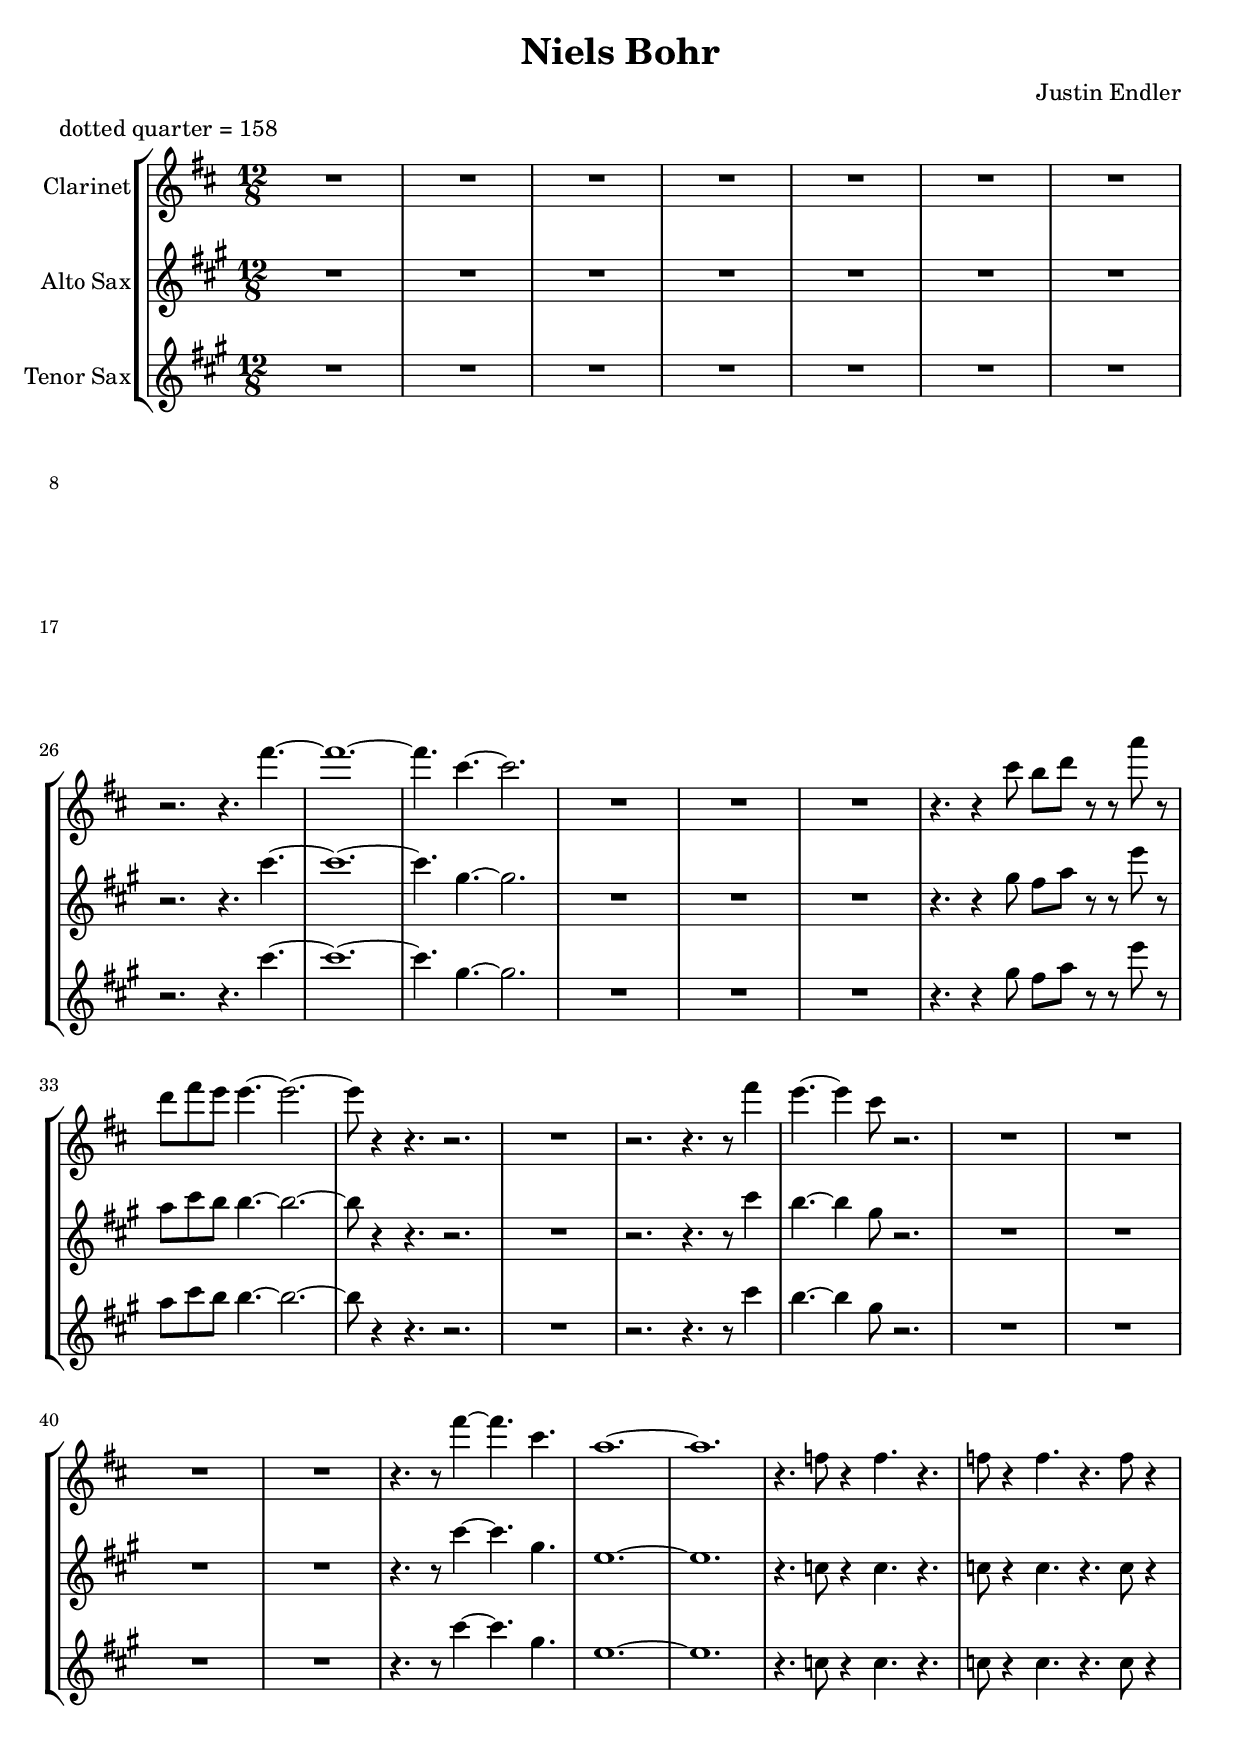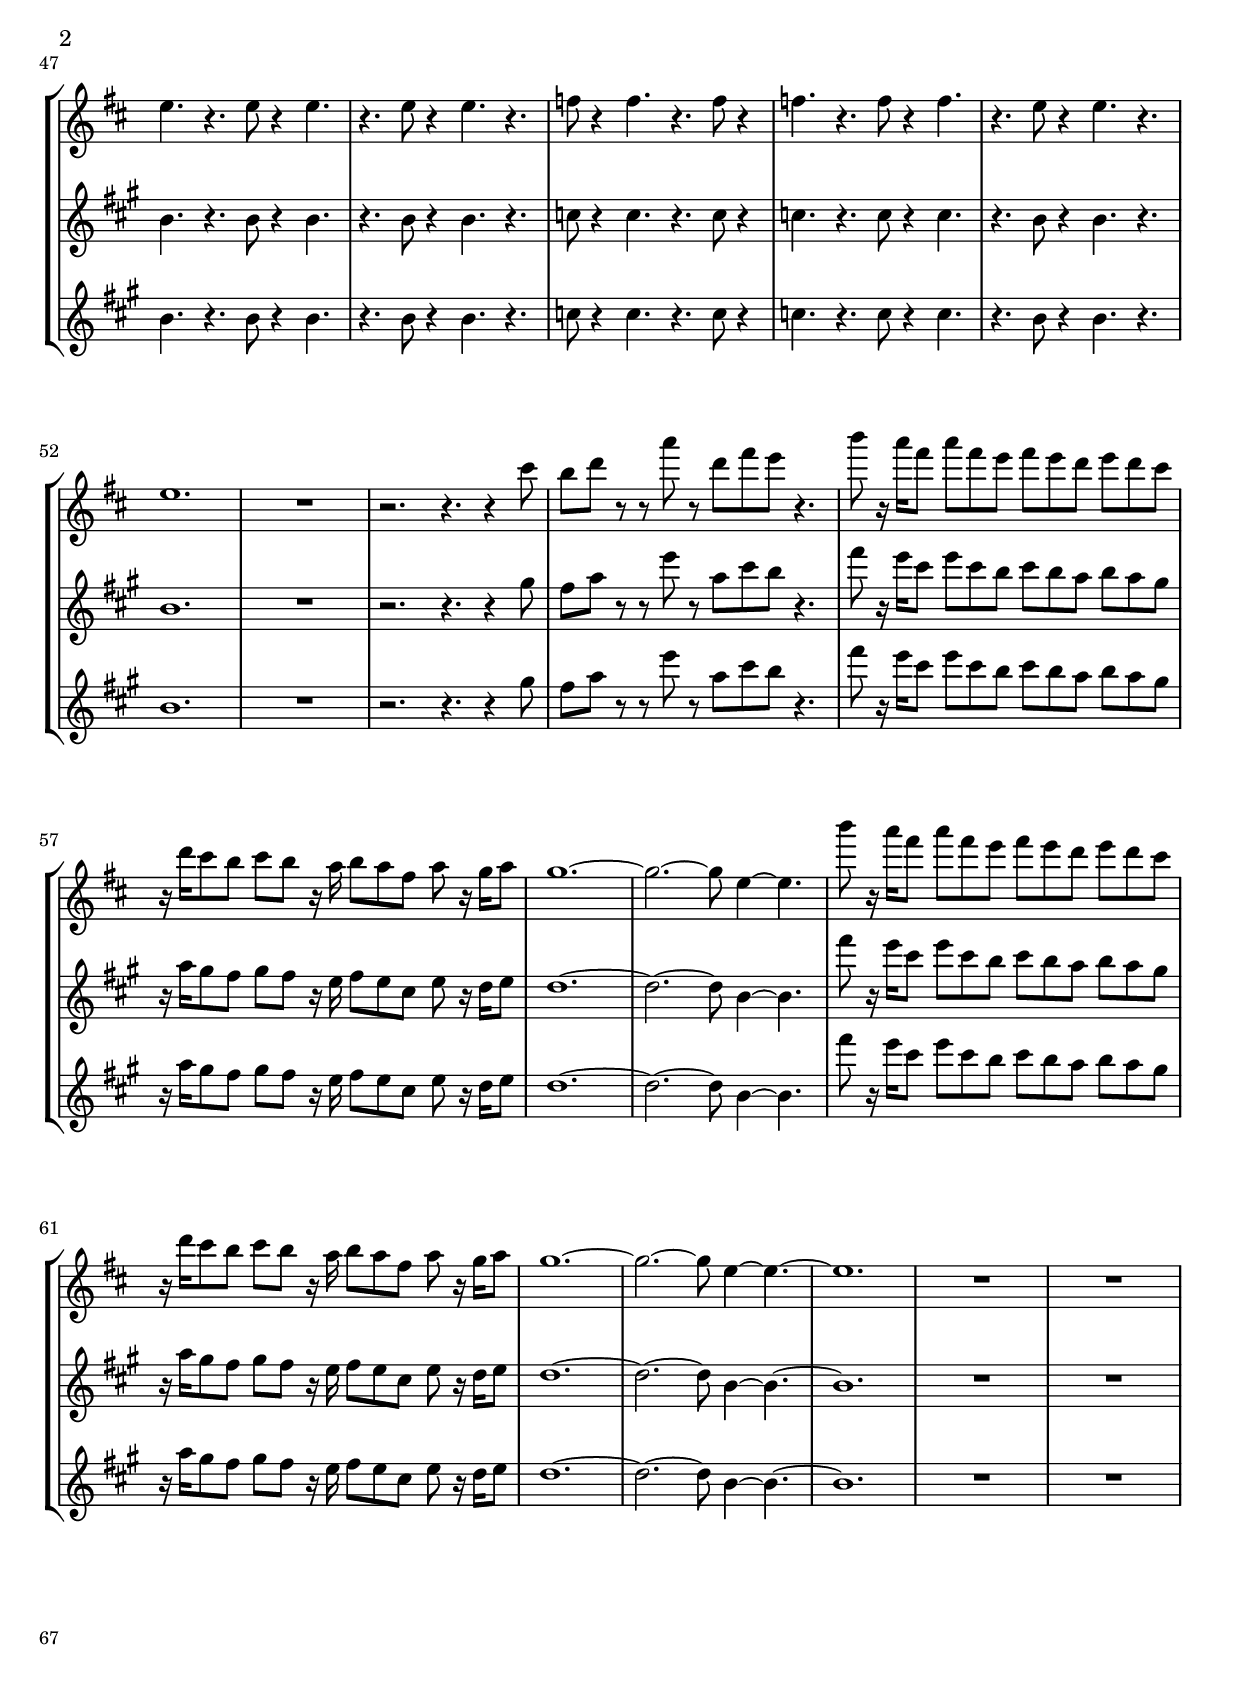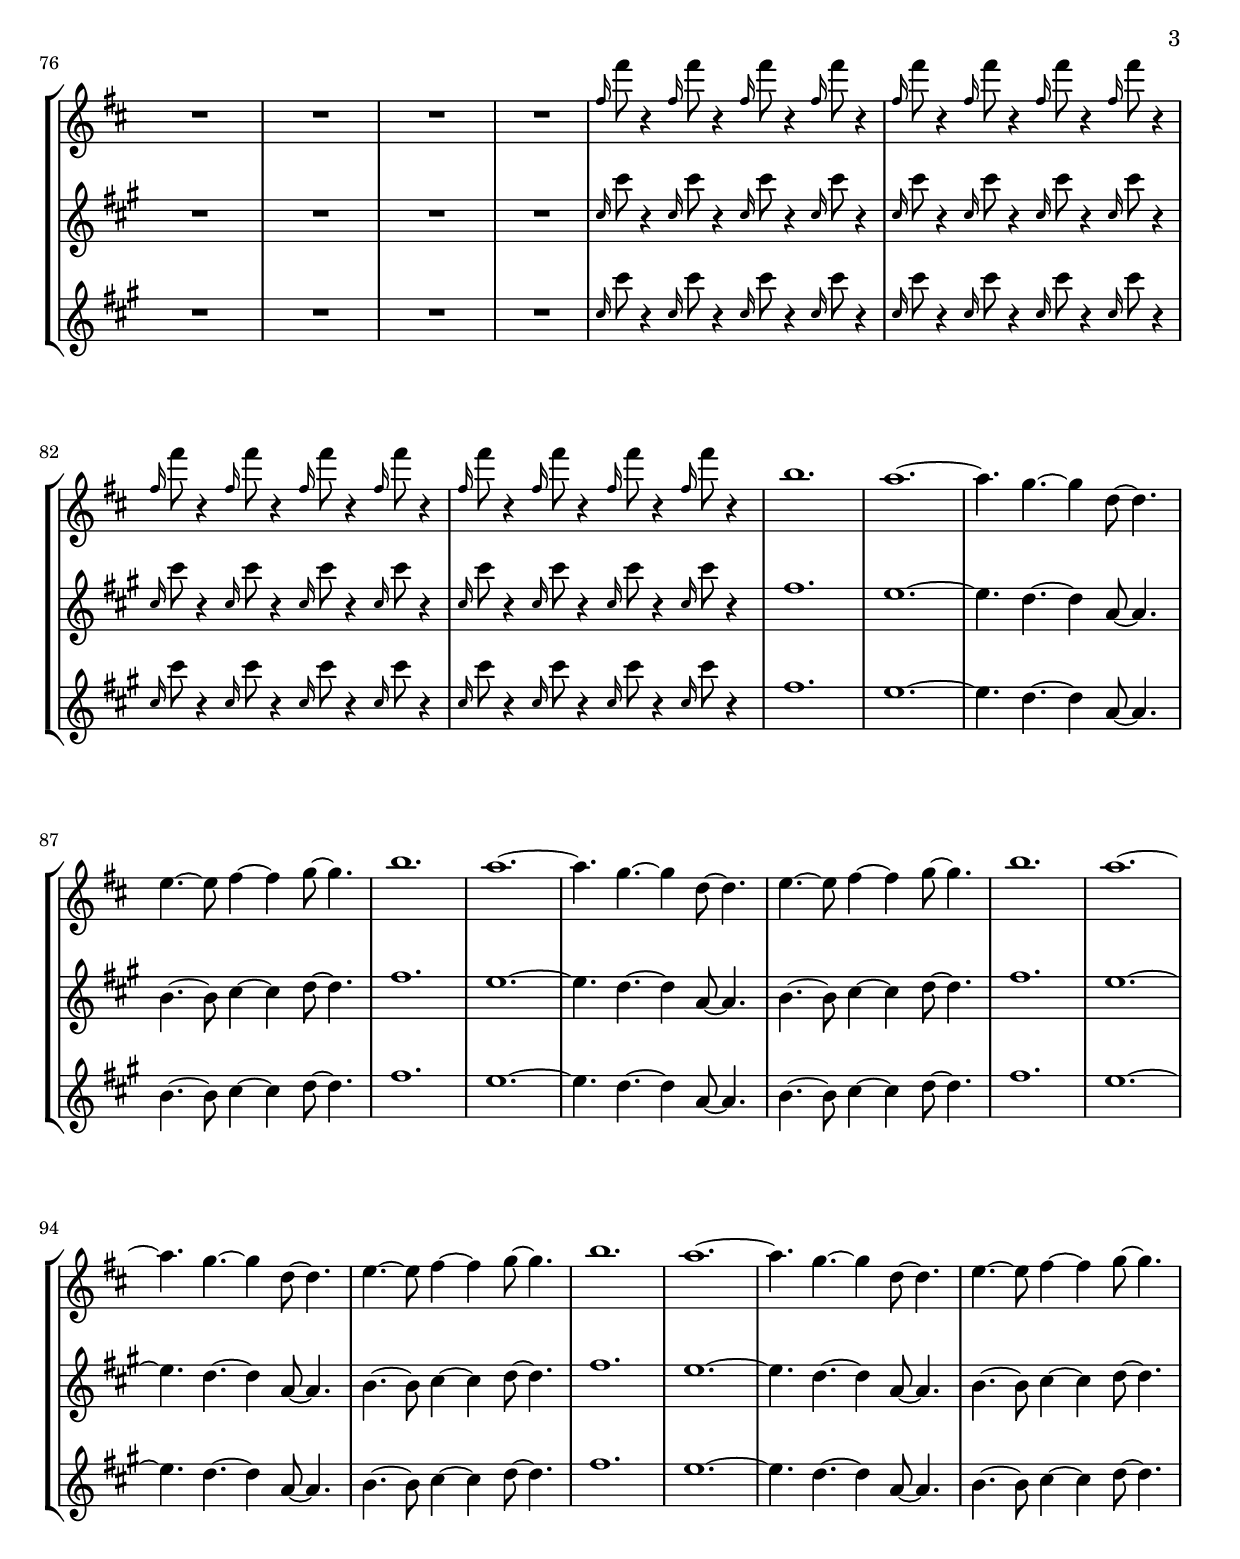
\header {
  title = "Niels Bohr"
  composer = "Justin Endler"
  meter = "dotted quarter = 158"
}
\include "english.ly"
sl = {
  \override NoteHead #'style = #'slash
  \override Stem #'transparent = ##t
  \override Flag #'transparent = ##t
}
nsl = {
  \revert NoteHead #'style
  \revert Stem #'transparent
  \revert Flag #'transparent
}
crOn = \override NoteHead #'style = #'cross
crOff = \revert NoteHead #'style
%%%%%%%%%%%% Keys'n'thangs %%%%%%%%%%%%%%%%%
global = { \time 12/8 }
Key = { \key c \major }
% ############ Winds ############
% ------ Clarinet ------
clar = \transpose c d \relative c'' {
  \Key
  \compressFullBarRests
  % rest 25 bars up front
  R1.|R1.|R1.|R1.|R1.|R1.|R1.|R1.|R1.|R1.|R1.|R1.|R1.|R1.|R1.|R1.|R1.|R1.|R1.|R1.|R1.|R1.|R1.|R1.|R1.
  % starting here line numbers correspond with bars in Logic
  r2. r4. e' ~ |
  e1. ~ |
  e4. b ~ b2. |
  R1. |
  R1. |
  R1. |
  r4. r4 b8 a c r8 r  g' r |
  c, e d d4. ~ d2. ~ |
  d8 r4  r4. r2. |
  R1. |
  r2. r4. r8 e4 |
  d4. ~ d4 b8 r2. |
  R1. |
  R1. |
  R1. |
  R1. |
  r4. r8 e4 ~ e4. b4. |
  g1. ~ |
  g1. |
  r4. ef8 r4 ef4. r |
  ef8 r4 ef4. r ef8 r4 |
  d4. r d8 r4 d4. |
  r4. d8 r4 d4. r |
  ef8 r4 ef4. r ef8 r4 |
  ef4. r ef8 r4 ef4. |
  r4. d8 r4 d4. r |
  d1. |
  R1. |
  r2. r4. r4 b'8 |
  a8 c r r g' r c, e d r4. |
  a'8 r16 g e8 g e d e d c d c b |
  r16 c b8 a b a r16 g a8 g e g r16 f g8 |
  f1. ~ |
  f2. ~ f8 d4 ~ d4. |
  a''8 r16 g e8 g e d e d c d c b |
  r16 c b8 a b a r16 g a8 g e g r16 f g8 |
  f1. ~ |
  f2. ~ f8 d4 ~ d4. ~ |
  d1. |
  R1. |
  R1. |
  R1. |
  R1. |
  R1. |
  R1. |
  R1. |
  R1. |
  R1. |
  R1. |
  R1. |
  R1. |
  R1. |
  R1. |
  R1. |
  \grace e16 e'8 r4 \grace e,16 e'8 r4 \grace e,16 e'8 r4 \grace e,16 e'8 r4
  \grace e,16 e'8 r4 \grace e,16 e'8 r4 \grace e,16 e'8 r4 \grace e,16 e'8 r4
  \grace e,16 e'8 r4 \grace e,16 e'8 r4 \grace e,16 e'8 r4 \grace e,16 e'8 r4
  \grace e,16 e'8 r4 \grace e,16 e'8 r4 \grace e,16 e'8 r4 \grace e,16 e'8 r4
  a,1. |
  g1. ~ |
  g4. f4. ~ f4 c8 ~ c4. |
  d4. ~ d8 e4 ~ e4 f8 ~ f4. | 
  a1. |
  g1. ~ |
  g4. f4. ~ f4 c8 ~ c4. |
  d4. ~ d8 e4 ~ e4 f8 ~ f4. | 
  a1. |
  g1. ~ |
  g4. f4. ~ f4 c8 ~ c4. |
  d4. ~ d8 e4 ~ e4 f8 ~ f4. | 
  a1. |
  g1. ~ |
  g4. f4. ~ f4 c8 ~ c4. |
  d4. ~ d8 e4 ~ e4 f8 ~ f4. | 
}
clarinet = {
  \global
  \set Staff.instrumentName = #"Clarinet"
  \clef treble
  <<
    \clar
  >>
}

% ------ Alto Saxophone ------
alto = \transpose c a \relative c' {
  \Key
  \compressFullBarRests
  % rest 25 bars up front
  R1.|R1.|R1.|R1.|R1.|R1.|R1.|R1.|R1.|R1.|R1.|R1.|R1.|R1.|R1.|R1.|R1.|R1.|R1.|R1.|R1.|R1.|R1.|R1.|R1.
  % @todo enter correct pitches
  r2. r4. e' ~ |
  e1. ~ |
  e4. b ~ b2. |
  R1. |
  R1. |
  R1. |
  r4. r4 b8 a c r8 r  g' r |
  c, e d d4. ~ d2. ~ |
  d8 r4  r4. r2. |
  R1. |
  r2. r4. r8 e4 |
  d4. ~ d4 b8 r2. |
  R1. |
  R1. |
  R1. |
  R1. |
  r4. r8 e4 ~ e4. b4. |
  g1. ~ |
  g1. |
  r4. ef8 r4 ef4. r |
  ef8 r4 ef4. r ef8 r4 |
  d4. r d8 r4 d4. |
  r4. d8 r4 d4. r |
  ef8 r4 ef4. r ef8 r4 |
  ef4. r ef8 r4 ef4. |
  r4. d8 r4 d4. r |
  d1. |
  R1. |
  r2. r4. r4 b'8 |
  a8 c r r g' r c, e d r4. |
  a'8 r16 g e8 g e d e d c d c b |
  r16 c b8 a b a r16 g a8 g e g r16 f g8 |
  f1. ~ |
  f2. ~ f8 d4 ~ d4. |
  a''8 r16 g e8 g e d e d c d c b |
  r16 c b8 a b a r16 g a8 g e g r16 f g8 |
  f1. ~ |
  f2. ~ f8 d4 ~ d4. ~ |
  d1. |
  R1. |
  R1. |
  R1. |
  R1. |
  R1. |
  R1. |
  R1. |
  R1. |
  R1. |
  R1. |
  R1. |
  R1. |
  R1. |
  R1. |
  R1. |
  \grace e16 e'8 r4 \grace e,16 e'8 r4 \grace e,16 e'8 r4 \grace e,16 e'8 r4
  \grace e,16 e'8 r4 \grace e,16 e'8 r4 \grace e,16 e'8 r4 \grace e,16 e'8 r4
  \grace e,16 e'8 r4 \grace e,16 e'8 r4 \grace e,16 e'8 r4 \grace e,16 e'8 r4
  \grace e,16 e'8 r4 \grace e,16 e'8 r4 \grace e,16 e'8 r4 \grace e,16 e'8 r4
  a,1. |
  g1. ~ |
  g4. f4. ~ f4 c8 ~ c4. |
  d4. ~ d8 e4 ~ e4 f8 ~ f4. | 
  a1. |
  g1. ~ |
  g4. f4. ~ f4 c8 ~ c4. |
  d4. ~ d8 e4 ~ e4 f8 ~ f4. | 
  a1. |
  g1. ~ |
  g4. f4. ~ f4 c8 ~ c4. |
  d4. ~ d8 e4 ~ e4 f8 ~ f4. | 
  a1. |
  g1. ~ |
  g4. f4. ~ f4 c8 ~ c4. |
  d4. ~ d8 e4 ~ e4 f8 ~ f4. | 
}
altoSax = {
  \global
  \set Staff.instrumentName = #"Alto Sax"
  \clef treble
  <<
    \alto
  >>
}

% ------ Tenor Saxophone ------
tenor = \transpose c a' \relative c {
  \Key
  \compressFullBarRests
  % rest 25 bars up front
  R1.|R1.|R1.|R1.|R1.|R1.|R1.|R1.|R1.|R1.|R1.|R1.|R1.|R1.|R1.|R1.|R1.|R1.|R1.|R1.|R1.|R1.|R1.|R1.|R1.
  % @todo enter correct pitches
  r2. r4. e' ~ |
  e1. ~ |
  e4. b ~ b2. |
  R1. |
  R1. |
  R1. |
  r4. r4 b8 a c r8 r  g' r |
  c, e d d4. ~ d2. ~ |
  d8 r4  r4. r2. |
  R1. |
  r2. r4. r8 e4 |
  d4. ~ d4 b8 r2. |
  R1. |
  R1. |
  R1. |
  R1. |
  r4. r8 e4 ~ e4. b4. |
  g1. ~ |
  g1. |
  r4. ef8 r4 ef4. r |
  ef8 r4 ef4. r ef8 r4 |
  d4. r d8 r4 d4. |
  r4. d8 r4 d4. r |
  ef8 r4 ef4. r ef8 r4 |
  ef4. r ef8 r4 ef4. |
  r4. d8 r4 d4. r |
  d1. |
  R1. |
  r2. r4. r4 b'8 |
  a8 c r r g' r c, e d r4. |
  a'8 r16 g e8 g e d e d c d c b |
  r16 c b8 a b a r16 g a8 g e g r16 f g8 |
  f1. ~ |
  f2. ~ f8 d4 ~ d4. |
  a''8 r16 g e8 g e d e d c d c b |
  r16 c b8 a b a r16 g a8 g e g r16 f g8 |
  f1. ~ |
  f2. ~ f8 d4 ~ d4. ~ |
  d1. |
  R1. |
  R1. |
  R1. |
  R1. |
  R1. |
  R1. |
  R1. |
  R1. |
  R1. |
  R1. |
  R1. |
  R1. |
  R1. |
  R1. |
  R1. |
  \grace e16 e'8 r4 \grace e,16 e'8 r4 \grace e,16 e'8 r4 \grace e,16 e'8 r4
  \grace e,16 e'8 r4 \grace e,16 e'8 r4 \grace e,16 e'8 r4 \grace e,16 e'8 r4
  \grace e,16 e'8 r4 \grace e,16 e'8 r4 \grace e,16 e'8 r4 \grace e,16 e'8 r4
  \grace e,16 e'8 r4 \grace e,16 e'8 r4 \grace e,16 e'8 r4 \grace e,16 e'8 r4
  a,1. |
  g1. ~ |
  g4. f4. ~ f4 c8 ~ c4. |
  d4. ~ d8 e4 ~ e4 f8 ~ f4. | 
  a1. |
  g1. ~ |
  g4. f4. ~ f4 c8 ~ c4. |
  d4. ~ d8 e4 ~ e4 f8 ~ f4. | 
  a1. |
  g1. ~ |
  g4. f4. ~ f4 c8 ~ c4. |
  d4. ~ d8 e4 ~ e4 f8 ~ f4. | 
  a1. |
  g1. ~ |
  g4. f4. ~ f4 c8 ~ c4. |
  d4. ~ d8 e4 ~ e4 f8 ~ f4. |
}
tenorSax = {
  \global
  \set Staff.instrumentName = #"Tenor Sax"
  \clef treble
  <<
    \tenor
  >>
}
%%%%%%%%% It All Goes Together Here %%%%%%%%%%%%%%%%%%%%%%

\score {
  <<
    \new StaffGroup = "winds" <<
      \new Staff = "clarinet" \clarinet
      \new Staff = "altosax" \altoSax
      \new Staff = "tenorsax" \tenorSax
    >>
  >>
  \layout {
    \context { \Staff \RemoveEmptyStaves }
    \context {
      \Score
      \override BarNumber #'padding = #3
      \override RehearsalMark #'padding = #2
      skipBars = ##t
    }
  }
  \midi { }
}
